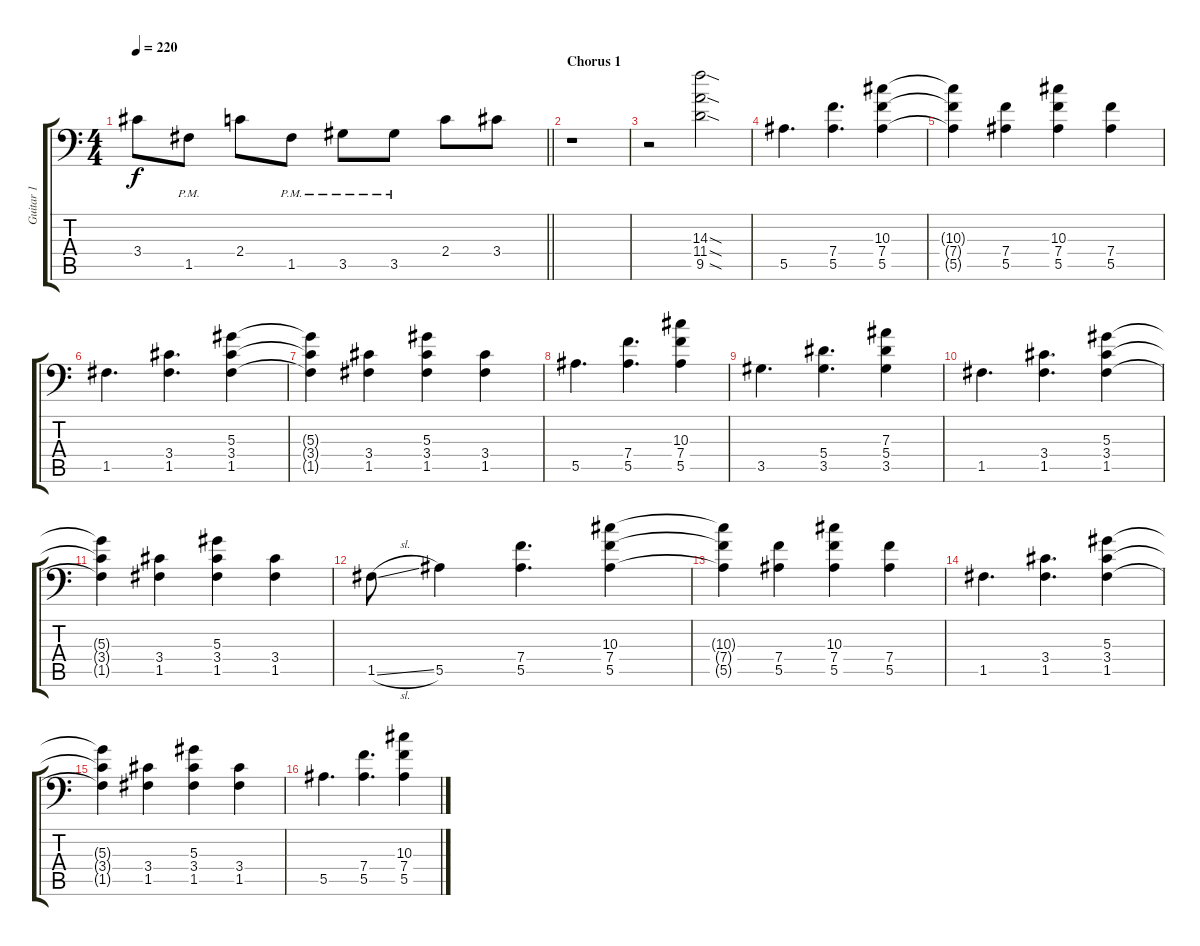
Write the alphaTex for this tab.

\track ("Guitar 1" "Guitar 1") {instrument distortionguitar}
\staff {score tabs}
\tuning (C4 G3 Eb3 Bb2 F2 Bb1) {hide}
\ts (4 4)
\tempo 220
\clef f4
\barLineRight lightlight
\ks c
3.4.8{dy f} 1.5{pm}.8 2.4.8 1.5{pm}.8 3.5{pm}.8 3.5{pm}.8 2.4.8 3.4.8 |
\section ("" "Chorus 1")
r.1 |
r.2 (14.3{sod} 11.4{sod} 9.5{sod}).2 |
5.5.4{d} (7.4 5.5).4{d} (10.3 7.4 5.5).4 |
(10.3{t} 7.4{t} 5.5{t}).4 (7.4 5.5).4 (10.3 7.4 5.5).4 (7.4 5.5).4 |
1.5.4{d} (3.4 1.5).4{d} (5.3 3.4 1.5).4 |
(5.3{t} 3.4{t} 1.5{t}).4 (3.4 1.5).4 (5.3 3.4 1.5).4 (3.4 1.5).4 |
5.5.4{d} (7.4 5.5).4{d} (10.3 7.4 5.5).4 |
3.5.4{d} (5.4 3.5).4{d} (7.3 5.4 3.5).4 |
1.5.4{d} (3.4 1.5).4{d} (5.3 3.4 1.5).4 |
(5.3{t} 3.4{t} 1.5{t}).4 (3.4 1.5).4 (5.3 3.4 1.5).4 (3.4 1.5).4 |
1.5{sl}.8 5.5.4 (7.4 5.5).4{d} (10.3 7.4 5.5).4 |
(10.3{t} 7.4{t} 5.5{t}).4 (7.4 5.5).4 (10.3 7.4 5.5).4 (7.4 5.5).4 |
1.5.4{d} (3.4 1.5).4{d} (5.3 3.4 1.5).4 |
(5.3{t} 3.4{t} 1.5{t}).4 (3.4 1.5).4 (5.3 3.4 1.5).4 (3.4 1.5).4 |
5.5.4{d} (7.4 5.5).4{d} (10.3 7.4 5.5).4
